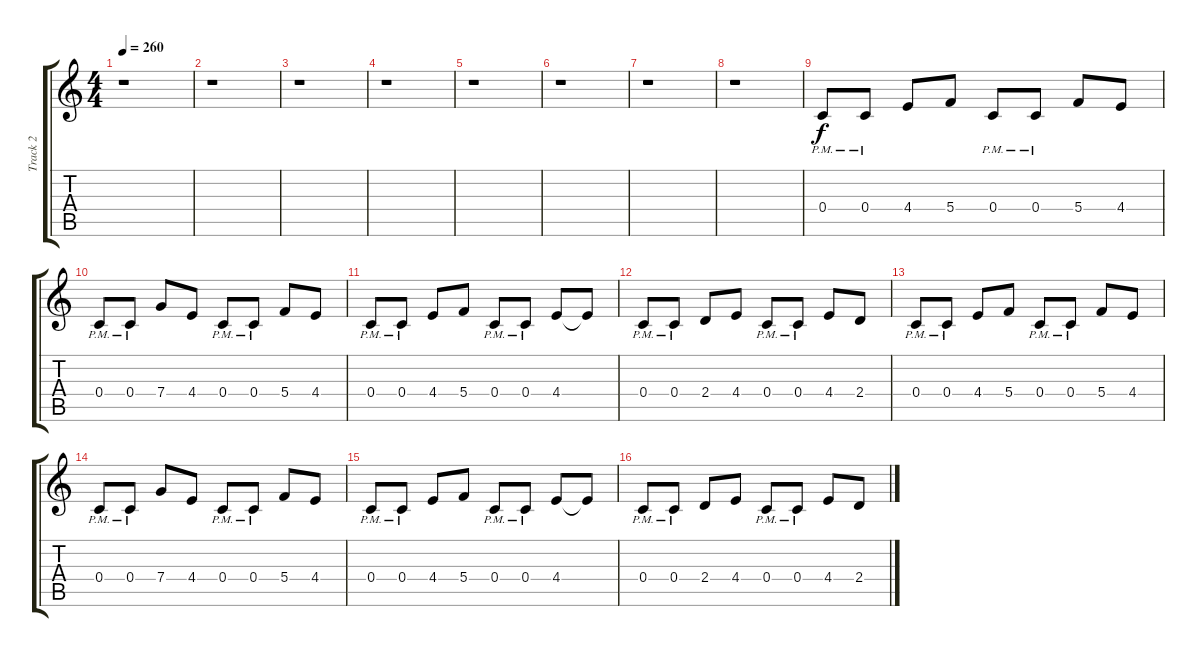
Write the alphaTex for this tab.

\track ("Track 2" "Track 2") {instrument distortionguitar}
\staff {score tabs}
\tuning (D4 A3 F3 C3 G2 C2) {hide}
\ts (4 4)
\tempo 260
\clef g2
\ks c
r.1{dy f} |
r.1 |
r.1 |
r.1 |
r.1 |
r.1 |
r.1 |
r.1 |
0.4{pm}.8 0.4{pm}.8 4.4.8 5.4.8 0.4{pm}.8 0.4{pm}.8 5.4.8 4.4.8 |
0.4{pm}.8 0.4{pm}.8 7.4.8 4.4.8 0.4{pm}.8 0.4{pm}.8 5.4.8 4.4.8 |
0.4{pm}.8 0.4{pm}.8 4.4.8 5.4.8 0.4{pm}.8 0.4{pm}.8 4.4.8 4.4{t}.8 |
0.4{pm}.8 0.4{pm}.8 2.4.8 4.4.8 0.4{pm}.8 0.4{pm}.8 4.4.8 2.4.8 |
0.4{pm}.8 0.4{pm}.8 4.4.8 5.4.8 0.4{pm}.8 0.4{pm}.8 5.4.8 4.4.8 |
0.4{pm}.8 0.4{pm}.8 7.4.8 4.4.8 0.4{pm}.8 0.4{pm}.8 5.4.8 4.4.8 |
0.4{pm}.8 0.4{pm}.8 4.4.8 5.4.8 0.4{pm}.8 0.4{pm}.8 4.4.8 4.4{t}.8 |
0.4{pm}.8 0.4{pm}.8 2.4.8 4.4.8 0.4{pm}.8 0.4{pm}.8 4.4.8 2.4.8
